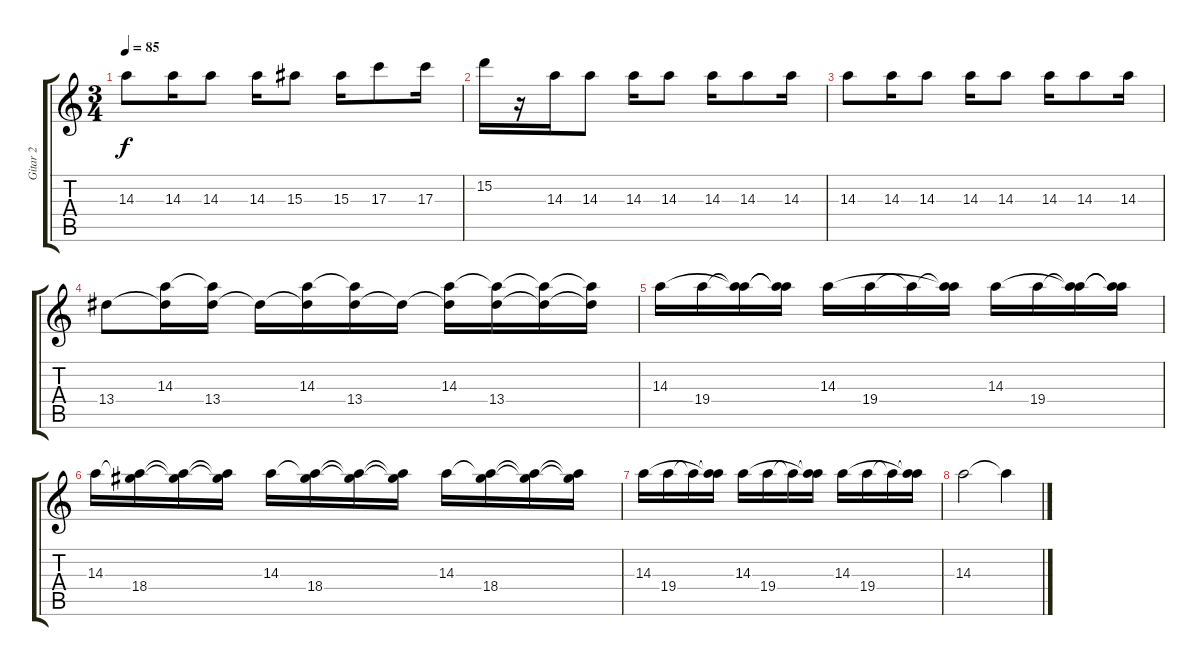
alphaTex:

\track ("Gitar 2" "Gitar 2") {instrument electricguitarclean}
\staff {score tabs}
\tuning (E4 B3 G3 D3 A2 E2) {hide}
\ts (3 4)
\tempo 85
\clef g2
\ks c
14.3.8{dy f} 14.3.16 14.3.8 14.3.16 15.3.8 15.3.16 17.3.8 17.3.16 |
15.2.16 r.16 14.3.16 14.3.8 14.3.16 14.3.8 14.3.16 14.3.8 14.3.16 |
14.3.8 14.3.16 14.3.8 14.3.16 14.3.8 14.3.16 14.3.8 14.3.16 |
13.4.8 (14.3 13.4{t}).16 (14.3{t} 13.4).16 13.4{t}.16 (14.3 13.4{t}).16 (14.3{t} 13.4).16 13.4{t}.16 (14.3 13.4{t}).16 (14.3{t} 13.4).16 (14.3{t} 13.4{t}).16 (14.3{t} 13.4{t}).16 |
14.3.16 19.4.16 (14.3{t} 19.4{t}).16 (14.3{t} 19.4{t}).16 14.3.16 19.4.16 19.4{t}.16 (14.3{t} 19.4{t}).16 14.3.16 19.4.16 (14.3{t} 19.4{t}).16 (14.3{t} 19.4{t}).16 |
14.3.16 (14.3{t} 18.4).16 (14.3{t} 18.4{t}).16 (14.3{t} 18.4{t}).16 14.3.16 (14.3{t} 18.4).16 (14.3{t} 18.4{t}).16 (14.3{t} 18.4{t}).16 14.3.16 (14.3{t} 18.4).16 (14.3{t} 18.4{t}).16 (14.3{t} 18.4{t}).16 |
14.3.16 19.4.16 19.4{t}.16 (14.3{t} 19.4{t}).16 14.3.16 19.4.16 19.4{t}.16 (14.3{t} 19.4{t}).16 14.3.16 19.4.16 19.4{t}.16 (14.3{t} 19.4{t}).16 |
14.3.2 14.3{t}.4
